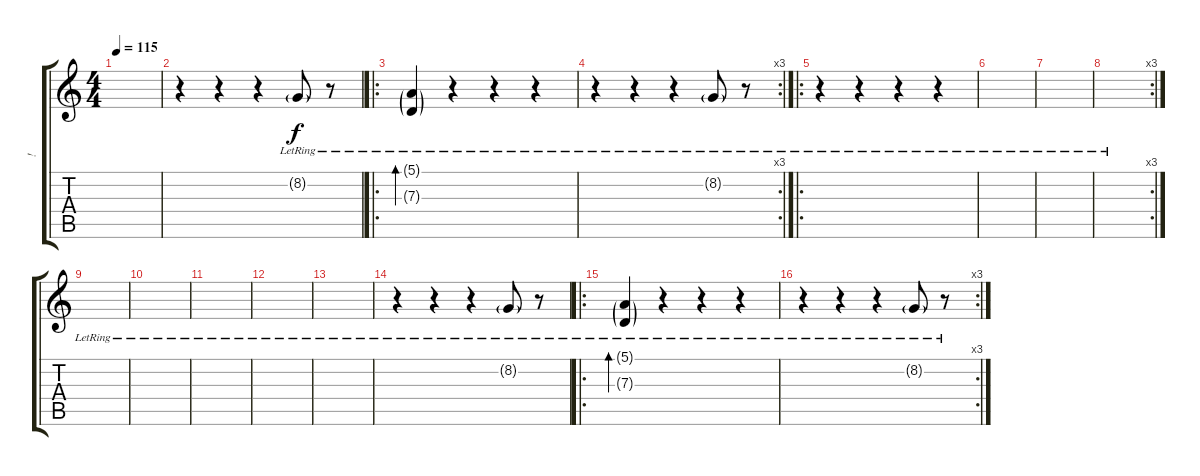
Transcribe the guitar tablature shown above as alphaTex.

\track ("!" "!") {instrument marimba}
\staff {score tabs}
\tuning (E4 B3 G3 D3 A2 E2) {hide}
\ts (4 4)
\tempo 115
\clef g2
\ks c
|
r.4 r.4 r.4 8.2{g lr}.8 r.8 |
\ro
(5.1{g lr} 7.3{g lr}).4{bd 120} r.4 r.4 r.4 |
\rc 3
r.4 r.4 r.4 8.2{g lr}.8 r.8 |
\ro
r.4 r.4 r.4 r.4 |
|
|
\rc 3
|
|
|
|
|
|
r.4 r.4 r.4 8.2{g lr}.8 r.8 |
\ro
(5.1{g lr} 7.3{g lr}).4{bd 120} r.4 r.4 r.4 |
\rc 3
r.4 r.4 r.4 8.2{g lr}.8 r.8
